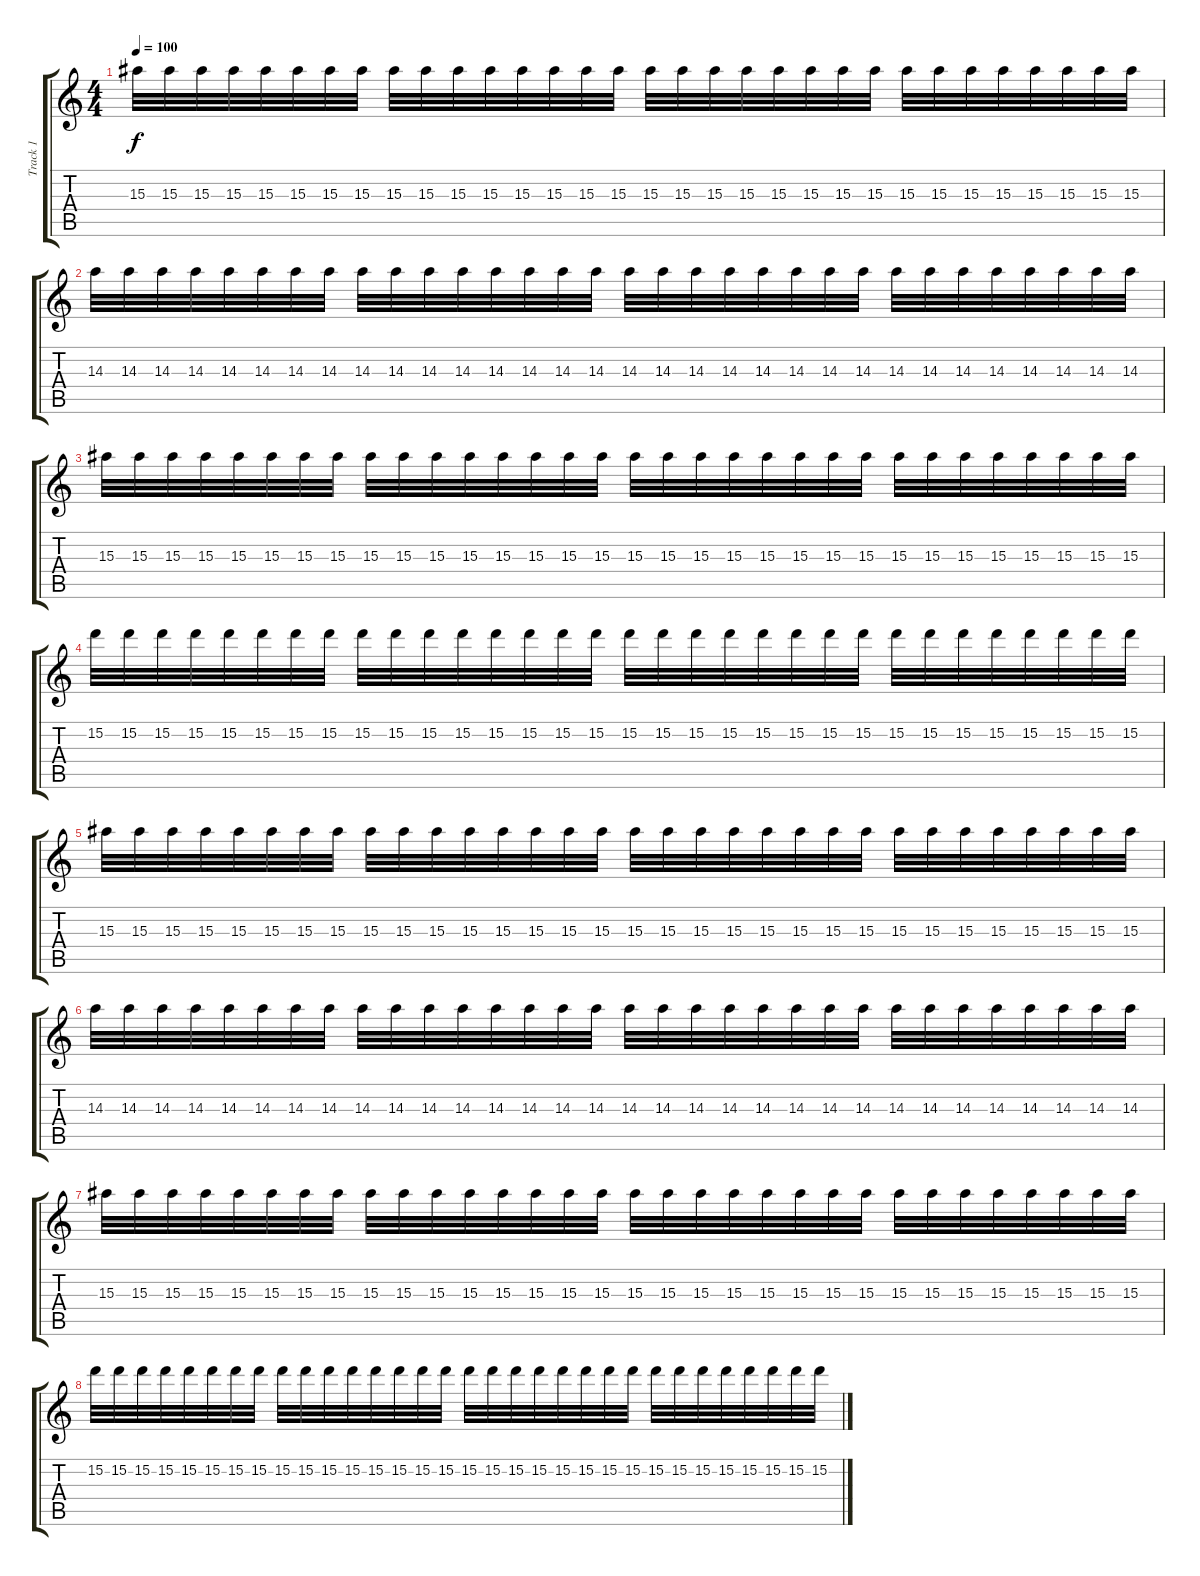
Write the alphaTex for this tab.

\track ("Track 1" "Track 1") {instrument distortionguitar}
\staff {score tabs}
\tuning (E4 B3 G3 D3 A2 E2) {hide}
\ts (4 4)
\tempo 100
\clef g2
\ks c
15.3.32{dy f} 15.3.32 15.3.32 15.3.32 15.3.32 15.3.32 15.3.32 15.3.32 15.3.32 15.3.32 15.3.32 15.3.32 15.3.32 15.3.32 15.3.32 15.3.32 15.3.32 15.3.32 15.3.32 15.3.32 15.3.32 15.3.32 15.3.32 15.3.32 15.3.32 15.3.32 15.3.32 15.3.32 15.3.32 15.3.32 15.3.32 15.3.32 |
14.3.32 14.3.32 14.3.32 14.3.32 14.3.32 14.3.32 14.3.32 14.3.32 14.3.32 14.3.32 14.3.32 14.3.32 14.3.32 14.3.32 14.3.32 14.3.32 14.3.32 14.3.32 14.3.32 14.3.32 14.3.32 14.3.32 14.3.32 14.3.32 14.3.32 14.3.32 14.3.32 14.3.32 14.3.32 14.3.32 14.3.32 14.3.32 |
15.3.32 15.3.32 15.3.32 15.3.32 15.3.32 15.3.32 15.3.32 15.3.32 15.3.32 15.3.32 15.3.32 15.3.32 15.3.32 15.3.32 15.3.32 15.3.32 15.3.32 15.3.32 15.3.32 15.3.32 15.3.32 15.3.32 15.3.32 15.3.32 15.3.32 15.3.32 15.3.32 15.3.32 15.3.32 15.3.32 15.3.32 15.3.32 |
15.2.32 15.2.32 15.2.32 15.2.32 15.2.32 15.2.32 15.2.32 15.2.32 15.2.32 15.2.32 15.2.32 15.2.32 15.2.32 15.2.32 15.2.32 15.2.32 15.2.32 15.2.32 15.2.32 15.2.32 15.2.32 15.2.32 15.2.32 15.2.32 15.2.32 15.2.32 15.2.32 15.2.32 15.2.32 15.2.32 15.2.32 15.2.32 |
15.3.32 15.3.32 15.3.32 15.3.32 15.3.32 15.3.32 15.3.32 15.3.32 15.3.32 15.3.32 15.3.32 15.3.32 15.3.32 15.3.32 15.3.32 15.3.32 15.3.32 15.3.32 15.3.32 15.3.32 15.3.32 15.3.32 15.3.32 15.3.32 15.3.32 15.3.32 15.3.32 15.3.32 15.3.32 15.3.32 15.3.32 15.3.32 |
14.3.32 14.3.32 14.3.32 14.3.32 14.3.32 14.3.32 14.3.32 14.3.32 14.3.32 14.3.32 14.3.32 14.3.32 14.3.32 14.3.32 14.3.32 14.3.32 14.3.32 14.3.32 14.3.32 14.3.32 14.3.32 14.3.32 14.3.32 14.3.32 14.3.32 14.3.32 14.3.32 14.3.32 14.3.32 14.3.32 14.3.32 14.3.32 |
15.3.32 15.3.32 15.3.32 15.3.32 15.3.32 15.3.32 15.3.32 15.3.32 15.3.32 15.3.32 15.3.32 15.3.32 15.3.32 15.3.32 15.3.32 15.3.32 15.3.32 15.3.32 15.3.32 15.3.32 15.3.32 15.3.32 15.3.32 15.3.32 15.3.32 15.3.32 15.3.32 15.3.32 15.3.32 15.3.32 15.3.32 15.3.32 |
15.2.32 15.2.32 15.2.32 15.2.32 15.2.32 15.2.32 15.2.32 15.2.32 15.2.32 15.2.32 15.2.32 15.2.32 15.2.32 15.2.32 15.2.32 15.2.32 15.2.32 15.2.32 15.2.32 15.2.32 15.2.32 15.2.32 15.2.32 15.2.32 15.2.32 15.2.32 15.2.32 15.2.32 15.2.32 15.2.32 15.2.32 15.2.32
